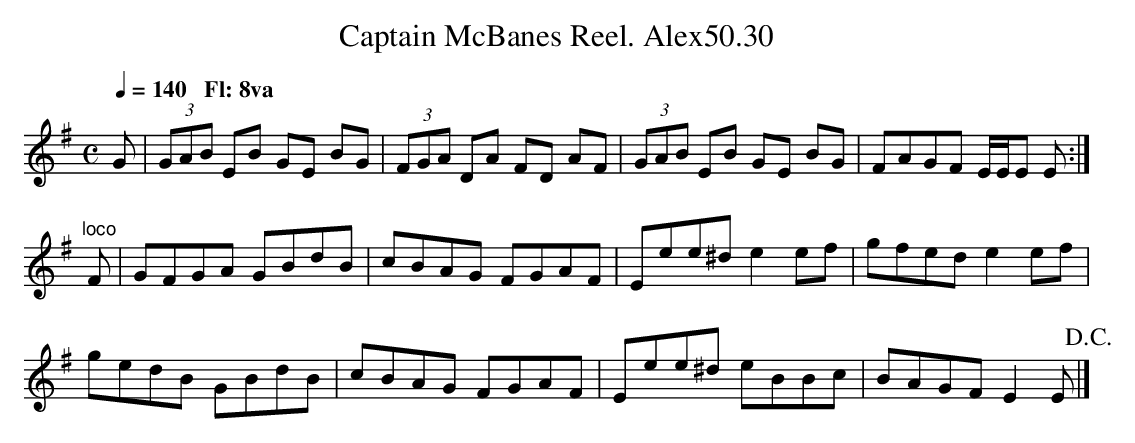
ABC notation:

X:1
T:Captain McBanes Reel. Alex50.30
M:C
L:1/8
Q:1/4=140 "   Fl: 8va"
K:Em
G|(3GAB EB GE BG|(3FGA DA FD AF|(3GAB EB GE BG|FAGF E/E/E E:|
"loco"F|GFGA GBdB|cBAG FGAF|Eee^d e2 ef|gfed e2 ef|
gedB GBdB|cBAG FGAF|Eee^d eBBc|BAGF E2 E!D.C.!|]
